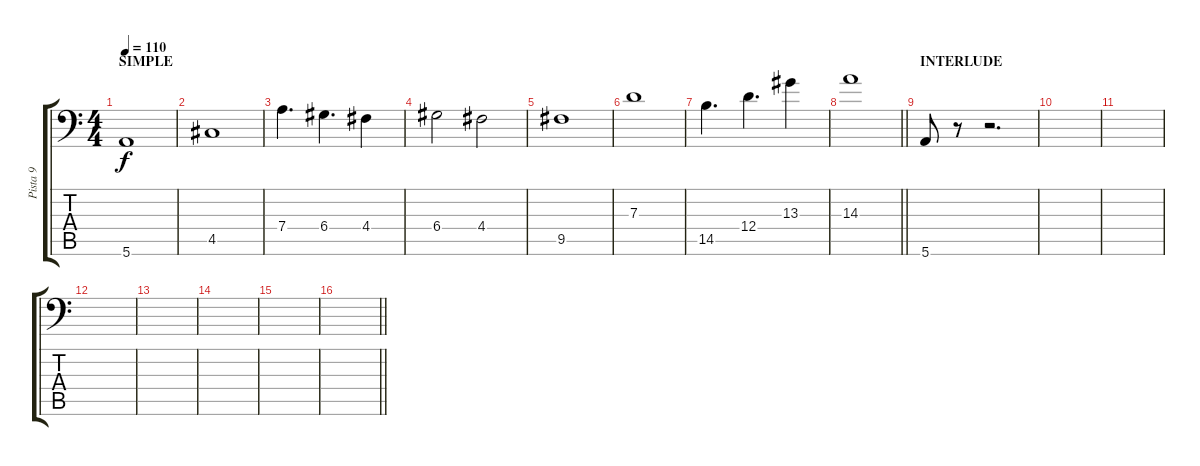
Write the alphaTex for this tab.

\track ("Pista 9" "Pista 9") {instrument acousticbass}
\staff {score tabs}
\tuning (E3 B2 G2 D2 A1 E1) {hide}
\ts (4 4)
\section ("" "SIMPLE")
\tempo 110
\clef f4
\ks c
5.6.1{dy f} |
4.5.1 |
7.4.4{d} 6.4.4{d} 4.4.4 |
6.4.2 4.4.2 |
9.5.1 |
7.3.1 |
14.5.4{d} 12.4.4{d} 13.3.4 |
\barLineRight lightlight
14.3.1 |
\section ("" "INTERLUDE")
5.6.8 r.8 r.2{d} |
|
|
|
|
|
|
\barLineRight lightlight
